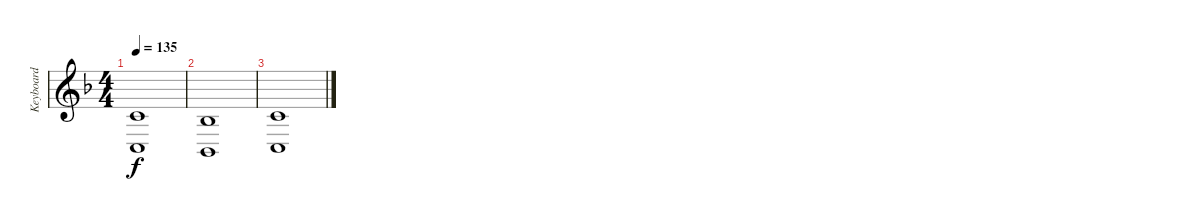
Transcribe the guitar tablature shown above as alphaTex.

\track ("Keyboard" "Keyboard") {instrument churchorgan}
\staff {score}
\tuning (E4 B3 G3 D3 A2 E2) {hide}
\ts (4 4)
\tempo 135
\clef g2
\ks f
(1.2 3.5).1{dy f} |
(3.3 1.5).1 |
(1.2 3.5).1
